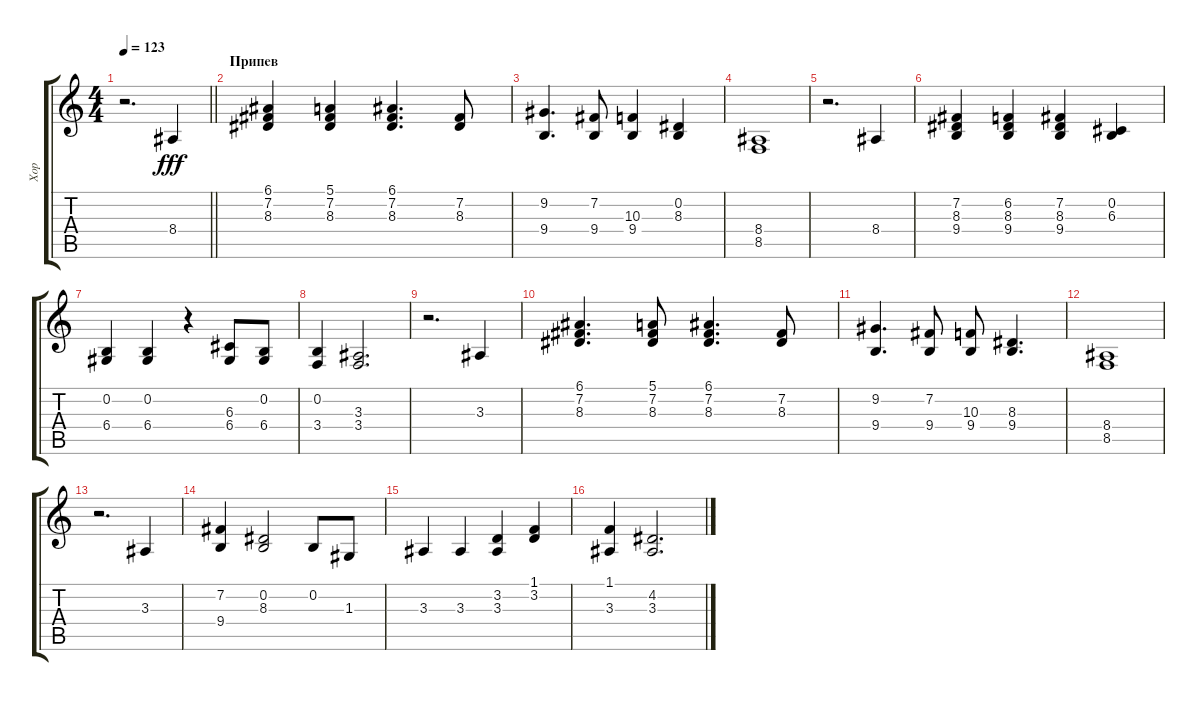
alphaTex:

\track ("Хор" "Хор") {instrument choiraahs}
\staff {score tabs}
\tuning (E4 B3 G3 D3 A2 E2) {hide}
\ts (4 4)
\tempo 123
\clef g2
\barLineRight lightlight
\ks c
r.2{d dy fff} 8.4.4 |
\section ("" "Припев")
(6.1 7.2 8.3).4 (5.1 7.2 8.3).4 (6.1 7.2 8.3).4{d} (7.2 8.3).8 |
(9.2 9.4).4{d} (7.2 9.4).8 (10.3 9.4).4 (0.2 8.3).4 |
(8.4 8.5).1 |
r.2{d} 8.4.4 |
(7.2 8.3 9.4).4 (6.2 8.3 9.4).4 (7.2 8.3 9.4).4 (0.2 6.3).4 |
(0.2 6.4).4 (0.2 6.4).4 r.4 (6.3 6.4).8 (0.2 6.4).8 |
(0.2 3.4).4 (3.3 3.4).2{d} |
r.2{d} 3.3.4 |
(6.1 7.2 8.3).4{d} (5.1 7.2 8.3).8 (6.1 7.2 8.3).4{d} (7.2 8.3).8 |
(9.2 9.4).4{d} (7.2 9.4).8 (10.3 9.4).8 (8.3 9.4).4{d} |
(8.4 8.5).1 |
r.2{d} 3.3.4 |
(7.2 9.4).4 (0.2 8.3).2 0.2.8 1.3.8 |
3.3.4 3.3.4 (3.2 3.3).4 (1.1 3.2).4 |
(1.1 3.3).4 (4.2 3.3).2{d}
